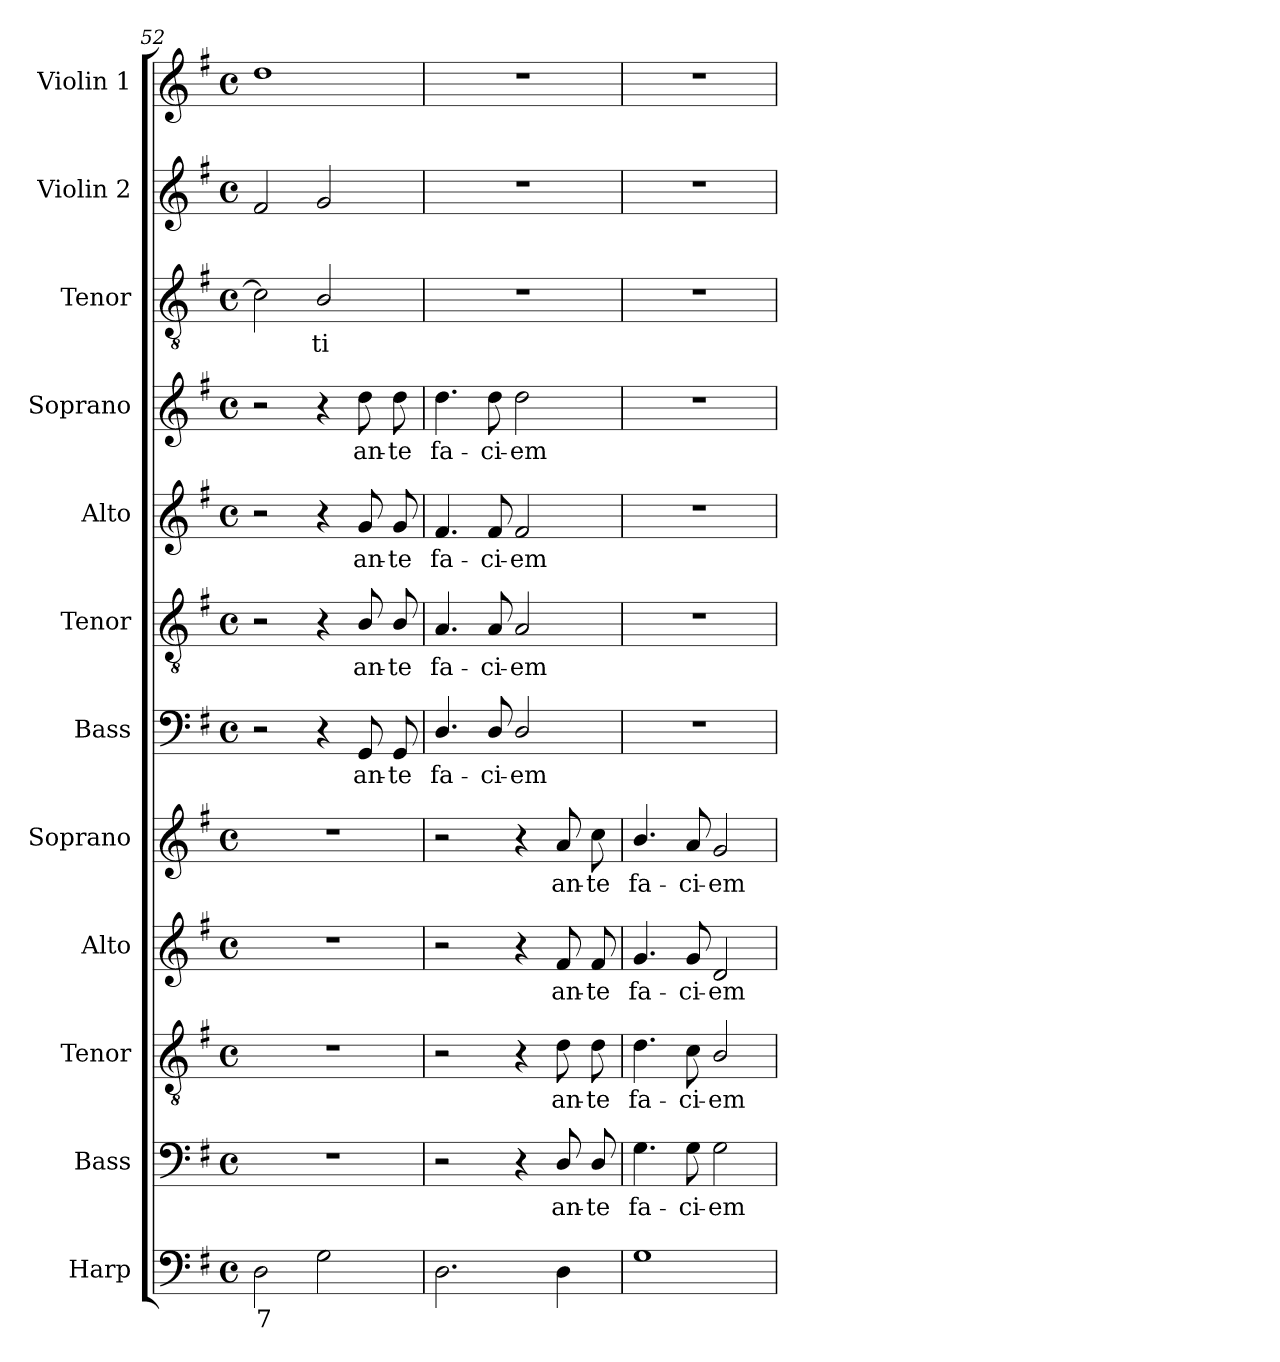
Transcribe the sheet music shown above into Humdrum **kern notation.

**kern	**text	**kern	**text	**kern	**text	**kern	**text	**kern	**text	**kern	**text	**kern	**text	**kern	**text	**kern	**text	**kern	**text	**kern	**kern
*part12	*part12	*part11	*part11	*part10	*part10	*part9	*part9	*part8	*part8	*part7	*part7	*part6	*part6	*part5	*part5	*part4	*part4	*part3	*part3	*part2	*part1
*staff12	*staff12	*staff11	*staff11	*staff10	*staff10	*staff9	*staff9	*staff8	*staff8	*staff7	*staff7	*staff6	*staff6	*staff5	*staff5	*staff4	*staff4	*staff3	*staff3	*staff2	*staff1
*I"Harp	*	*I"Bass	*	*I"Tenor	*	*I"Alto	*	*I"Soprano	*	*I"Bass	*	*I"Tenor	*	*I"Alto	*	*I"Soprano	*	*I"Tenor	*	*I"Violin 2	*I"Violin 1
*I'Hp.	*	*I'B.	*	*I'T.	*	*I'A.	*	*I'S.	*	*I'B.	*	*I'T.	*	*I'A.	*	*I'S.	*	*I'T.	*	*I'Vln. 2	*I'Vln. 1
*clefF4	*	*clefF4	*	*clefGv2	*	*clefG2	*	*clefG2	*	*clefF4	*	*clefGv2	*	*clefG2	*	*clefG2	*	*clefGv2	*	*clefG2	*clefG2
*	*	*	*	*ITrd7c12	*	*	*	*	*	*	*	*ITrd7c12	*	*	*	*	*	*ITrd7c12	*	*	*
*k[f#]	*	*k[f#]	*	*k[f#]	*	*k[f#]	*	*k[f#]	*	*k[f#]	*	*k[f#]	*	*k[f#]	*	*k[f#]	*	*k[f#]	*	*k[f#]	*k[f#]
*G:	*	*G:	*	*G:	*	*G:	*	*G:	*	*G:	*	*G:	*	*G:	*	*G:	*	*G:	*	*G:	*G:
*M4/4	*	*M4/4	*	*M4/4	*	*M4/4	*	*M4/4	*	*M4/4	*	*M4/4	*	*M4/4	*	*M4/4	*	*M4/4	*	*M4/4	*M4/4
*met(c)	*	*met(c)	*	*met(c)	*	*met(c)	*	*met(c)	*	*met(c)	*	*met(c)	*	*met(c)	*	*met(c)	*	*met(c)	*	*met(c)	*met(c)
=52	=52	=52	=52	=52	=52	=52	=52	=52	=52	=52	=52	=52	=52	=52	=52	=52	=52	=52	=52	=52	=52
!	!LO:LY:b:color=#000000	!	!	!	!	!	!	!	!	!	!	!	!	!	!	!	!	!	!	!	!
2Di\	7	1r	.	1r	.	1r	.	1r	.	2r	.	2r	.	2r	.	2r	.	2Ci\]	.	2f#i/	1ddi
!	!	!	!	!	!	!	!	!	!	!	!	!	!	!	!	!	!	!	!LO:LY:b:color=#000000	!	!
2Gi\	.	.	.	.	.	.	.	.	.	4r	.	4r	.	4r	.	4r	.	2BBi/	-ti	2gi/	.
!	!	!	!	!	!	!	!	!	!	!	!LO:LY:b:color=#000000	!	!	!	!	!	!	!	!	!	!
!	!	!	!	!	!	!	!	!	!	!	!	!	!LO:LY:b:color=#000000	!	!	!	!	!	!	!	!
!	!	!	!	!	!	!	!	!	!	!	!	!	!	!	!LO:LY:b:color=#000000	!	!	!	!	!	!
!	!	!	!	!	!	!	!	!	!	!	!	!	!	!	!	!	!LO:LY:b:color=#000000	!	!	!	!
.	.	.	.	.	.	.	.	.	.	8GGi/	an-	8BBi/	an-	8gi/	an-	8ddi\	an-	.	.	.	.
!	!	!	!	!	!	!	!	!	!	!	!LO:LY:b:color=#000000	!	!	!	!	!	!	!	!	!	!
!	!	!	!	!	!	!	!	!	!	!	!	!	!LO:LY:b:color=#000000	!	!	!	!	!	!	!	!
!	!	!	!	!	!	!	!	!	!	!	!	!	!	!	!LO:LY:b:color=#000000	!	!	!	!	!	!
!	!	!	!	!	!	!	!	!	!	!	!	!	!	!	!	!	!LO:LY:b:color=#000000	!	!	!	!
.	.	.	.	.	.	.	.	.	.	8GGi/	-te	8BBi/	-te	8gi/	-te	8ddi\	-te	.	.	.	.
=53	=53	=53	=53	=53	=53	=53	=53	=53	=53	=53	=53	=53	=53	=53	=53	=53	=53	=53	=53	=53	=53
!	!	!	!	!	!	!	!	!	!	!	!LO:LY:b:color=#000000	!	!	!	!	!	!	!	!	!	!
!	!	!	!	!	!	!	!	!	!	!	!	!	!LO:LY:b:color=#000000	!	!	!	!	!	!	!	!
!	!	!	!	!	!	!	!	!	!	!	!	!	!	!	!LO:LY:b:color=#000000	!	!	!	!	!	!
!	!	!	!	!	!	!	!	!	!	!	!	!	!	!	!	!	!LO:LY:b:color=#000000	!	!	!	!
2.Di\	.	2r	.	2r	.	2r	.	2r	.	4.Di/	fa-	4.AAi/	fa-	4.f#i/	fa-	4.ddi\	fa-	1r	.	1r	1r
!	!	!	!	!	!	!	!	!	!	!	!LO:LY:b:color=#000000	!	!	!	!	!	!	!	!	!	!
!	!	!	!	!	!	!	!	!	!	!	!	!	!LO:LY:b:color=#000000	!	!	!	!	!	!	!	!
!	!	!	!	!	!	!	!	!	!	!	!	!	!	!	!LO:LY:b:color=#000000	!	!	!	!	!	!
!	!	!	!	!	!	!	!	!	!	!	!	!	!	!	!	!	!LO:LY:b:color=#000000	!	!	!	!
.	.	.	.	.	.	.	.	.	.	8Di/	-ci-	8AAi/	-ci-	8f#i/	-ci-	8ddi\	-ci-	.	.	.	.
!	!	!	!	!	!	!	!	!	!	!	!LO:LY:b:color=#000000	!	!	!	!	!	!	!	!	!	!
!	!	!	!	!	!	!	!	!	!	!	!	!	!LO:LY:b:color=#000000	!	!	!	!	!	!	!	!
!	!	!	!	!	!	!	!	!	!	!	!	!	!	!	!LO:LY:b:color=#000000	!	!	!	!	!	!
!	!	!	!	!	!	!	!	!	!	!	!	!	!	!	!	!	!LO:LY:b:color=#000000	!	!	!	!
.	.	4r	.	4r	.	4r	.	4r	.	2Di/	-em	2AAi/	-em	2f#i/	-em	2ddi\	-em	.	.	.	.
!	!	!	!LO:LY:b:color=#000000	!	!	!	!	!	!	!	!	!	!	!	!	!	!	!	!	!	!
!	!	!	!	!	!LO:LY:b:color=#000000	!	!	!	!	!	!	!	!	!	!	!	!	!	!	!	!
!	!	!	!	!	!	!	!LO:LY:b:color=#000000	!	!	!	!	!	!	!	!	!	!	!	!	!	!
!	!	!	!	!	!	!	!	!	!LO:LY:b:color=#000000	!	!	!	!	!	!	!	!	!	!	!	!
4Di\	.	8Di/	an-	8Di\	an-	8f#i/	an-	8ai/	an-	.	.	.	.	.	.	.	.	.	.	.	.
!	!	!	!LO:LY:b:color=#000000	!	!	!	!	!	!	!	!	!	!	!	!	!	!	!	!	!	!
!	!	!	!	!	!LO:LY:b:color=#000000	!	!	!	!	!	!	!	!	!	!	!	!	!	!	!	!
!	!	!	!	!	!	!	!LO:LY:b:color=#000000	!	!	!	!	!	!	!	!	!	!	!	!	!	!
!	!	!	!	!	!	!	!	!	!LO:LY:b:color=#000000	!	!	!	!	!	!	!	!	!	!	!	!
.	.	8Di/	-te	8Di\	-te	8f#i/	-te	8cci\	-te	.	.	.	.	.	.	.	.	.	.	.	.
!!LO:PB:g=z
=54	=54	=54	=54	=54	=54	=54	=54	=54	=54	=54	=54	=54	=54	=54	=54	=54	=54	=54	=54	=54	=54
!	!	!	!LO:LY:b:color=#000000	!	!	!	!	!	!	!	!	!	!	!	!	!	!	!	!	!	!
!	!	!	!	!	!LO:LY:b:color=#000000	!	!	!	!	!	!	!	!	!	!	!	!	!	!	!	!
!	!	!	!	!	!	!	!LO:LY:b:color=#000000	!	!	!	!	!	!	!	!	!	!	!	!	!	!
!	!	!	!	!	!	!	!	!	!LO:LY:b:color=#000000	!	!	!	!	!	!	!	!	!	!	!	!
1Gi	.	4.Gi\	fa-	4.Di\	fa-	4.gi/	fa-	4.bi/	fa-	1r	.	1r	.	1r	.	1r	.	1r	.	1r	1r
!	!	!	!LO:LY:b:color=#000000	!	!	!	!	!	!	!	!	!	!	!	!	!	!	!	!	!	!
!	!	!	!	!	!LO:LY:b:color=#000000	!	!	!	!	!	!	!	!	!	!	!	!	!	!	!	!
!	!	!	!	!	!	!	!LO:LY:b:color=#000000	!	!	!	!	!	!	!	!	!	!	!	!	!	!
!	!	!	!	!	!	!	!	!	!LO:LY:b:color=#000000	!	!	!	!	!	!	!	!	!	!	!	!
.	.	8Gi\	-ci-	8Ci\	-ci-	8gi/	-ci-	8ai/	-ci-	.	.	.	.	.	.	.	.	.	.	.	.
!	!	!	!LO:LY:b:color=#000000	!	!	!	!	!	!	!	!	!	!	!	!	!	!	!	!	!	!
!	!	!	!	!	!LO:LY:b:color=#000000	!	!	!	!	!	!	!	!	!	!	!	!	!	!	!	!
!	!	!	!	!	!	!	!LO:LY:b:color=#000000	!	!	!	!	!	!	!	!	!	!	!	!	!	!
!	!	!	!	!	!	!	!	!	!LO:LY:b:color=#000000	!	!	!	!	!	!	!	!	!	!	!	!
.	.	2Gi\	-em	2BBi/	-em	2di/	-em	2gi/	-em	.	.	.	.	.	.	.	.	.	.	.	.
=	=	=	=	=	=	=	=	=	=	=	=	=	=	=	=	=	=	=	=	=	=
*-	*-	*-	*-	*-	*-	*-	*-	*-	*-	*-	*-	*-	*-	*-	*-	*-	*-	*-	*-	*-	*-
